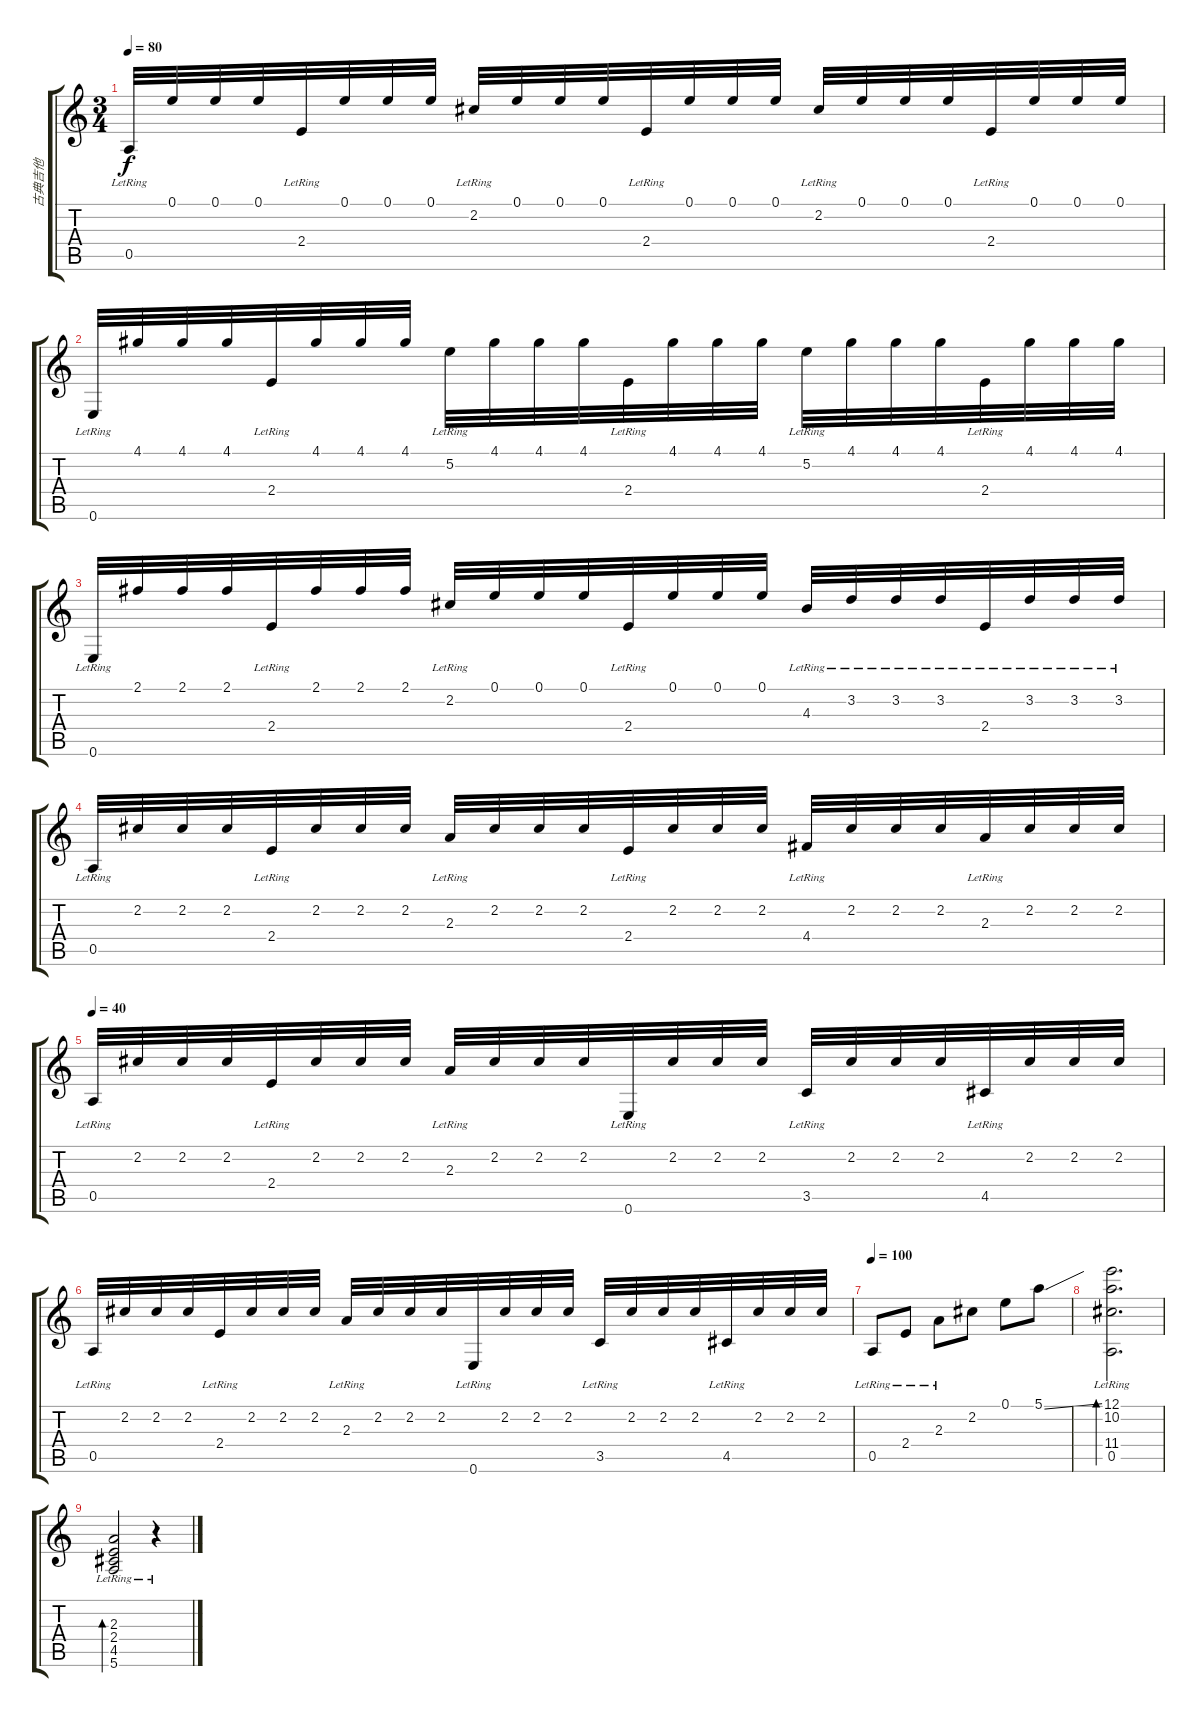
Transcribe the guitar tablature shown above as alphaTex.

\track ("古典吉他" "古典吉他") {instrument acousticguitarnylon}
\staff {score tabs}
\tuning (E4 B3 G3 D3 A2 E2) {hide}
\ts (3 4)
\tempo 80
\clef g2
\ks c
0.5{lr}.32{dy f} 0.1.32 0.1.32 0.1.32 2.4{lr}.32 0.1.32 0.1.32 0.1.32 2.2{lr}.32 0.1.32 0.1.32 0.1.32 2.4{lr}.32 0.1.32 0.1.32 0.1.32 2.2{lr}.32 0.1.32 0.1.32 0.1.32 2.4{lr}.32 0.1.32 0.1.32 0.1.32 |
0.6{lr}.32 4.1.32 4.1.32 4.1.32 2.4{lr}.32 4.1.32 4.1.32 4.1.32 5.2{lr}.32 4.1.32 4.1.32 4.1.32 2.4{lr}.32 4.1.32 4.1.32 4.1.32 5.2{lr}.32 4.1.32 4.1.32 4.1.32 2.4{lr}.32 4.1.32 4.1.32 4.1.32 |
0.6{lr}.32 2.1.32 2.1.32 2.1.32 2.4{lr}.32 2.1.32 2.1.32 2.1.32 2.2{lr}.32 0.1.32 0.1.32 0.1.32 2.4{lr}.32 0.1.32 0.1.32 0.1.32 4.3{lr}.32 3.2{lr}.32 3.2{lr}.32 3.2{lr}.32 2.4{lr}.32 3.2{lr}.32 3.2{lr}.32 3.2{lr}.32 |
0.5{lr}.32 2.2.32 2.2.32 2.2.32 2.4{lr}.32 2.2.32 2.2.32 2.2.32 2.3{lr}.32 2.2.32 2.2.32 2.2.32 2.4{lr}.32 2.2.32 2.2.32 2.2.32 4.4{lr}.32 2.2.32 2.2.32 2.2.32 2.3{lr}.32 2.2.32 2.2.32 2.2.32 |
\tempo 40
0.5{lr}.32 2.2.32 2.2.32 2.2.32 2.4{lr}.32 2.2.32 2.2.32 2.2.32 2.3{lr}.32 2.2.32 2.2.32 2.2.32 0.6{lr}.32 2.2.32 2.2.32 2.2.32 3.5{lr}.32 2.2.32 2.2.32 2.2.32 4.5{lr}.32 2.2.32 2.2.32 2.2.32 |
0.5{lr}.32 2.2.32 2.2.32 2.2.32 2.4{lr}.32 2.2.32 2.2.32 2.2.32 2.3{lr}.32 2.2.32 2.2.32 2.2.32 0.6{lr}.32 2.2.32 2.2.32 2.2.32 3.5{lr}.32 2.2.32 2.2.32 2.2.32 4.5{lr}.32 2.2.32 2.2.32 2.2.32 |
\tempo 100
0.5{lr}.8 2.4{lr}.8 2.3{lr}.8 2.2.8 0.1.8 5.1{ss}.8 |
(12.1 10.2 11.4{lr} 0.5{lr}).2{d bd 240} |
(2.3{lr} 2.4{lr} 4.5{lr} 5.6{lr}).2{bd 120} r.4
